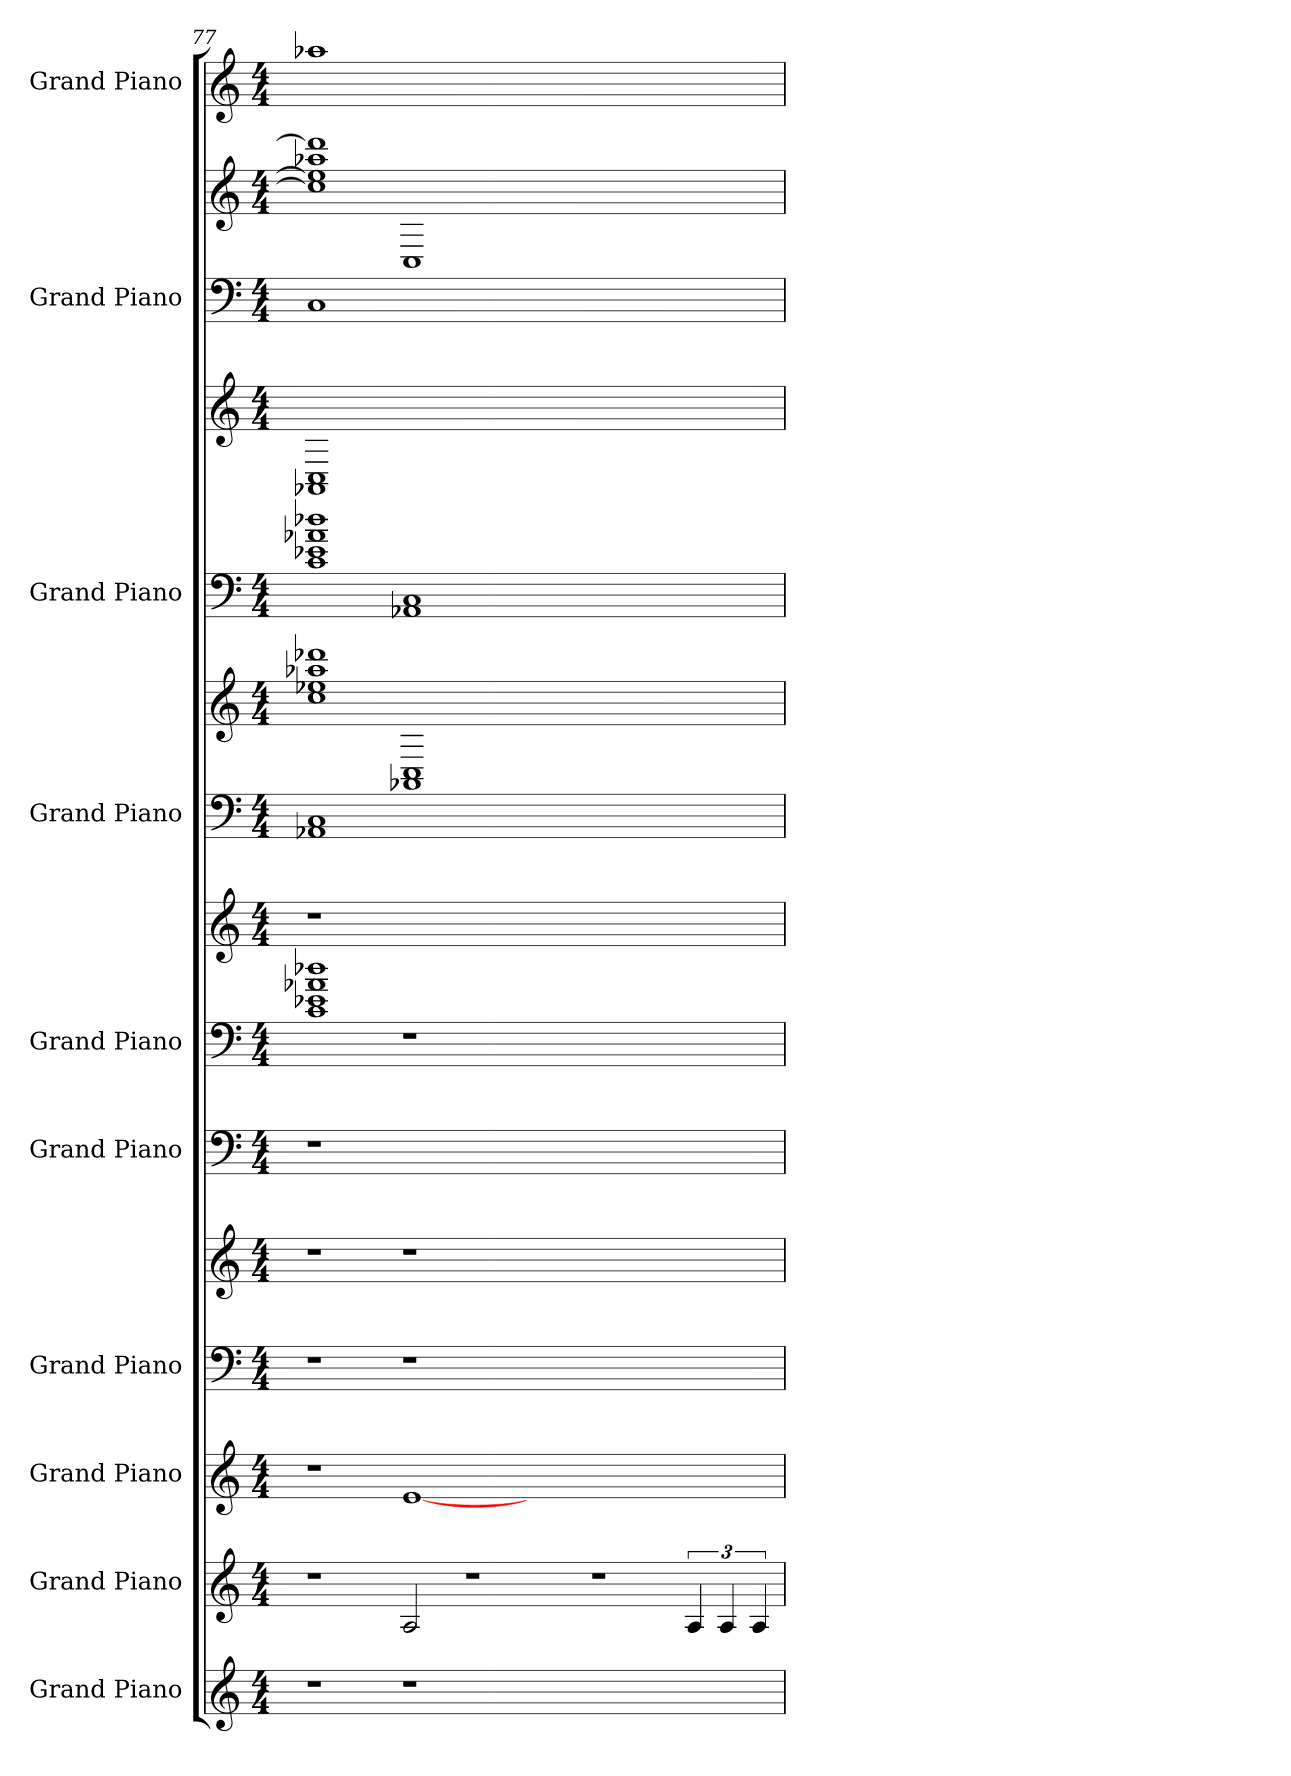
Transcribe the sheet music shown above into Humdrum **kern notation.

**kern	**kern	**kern	**kern	**kern	**kern	**kern	**kern	**kern	**kern	**kern	**kern	**kern	**kern	**kern
*part10	*part9	*part8	*part7	*part7	*part6	*part5	*part5	*part4	*part4	*part3	*part3	*part2	*part2	*part1
*staff15	*staff14	*staff13	*staff12	*staff11	*staff10	*staff9	*staff8	*staff7	*staff6	*staff5	*staff4	*staff3	*staff2	*staff1
*I"Grand Piano	*I"Grand Piano	*I"Grand Piano	*I"Grand Piano	*	*I"Grand Piano	*I"Grand Piano	*	*I"Grand Piano	*	*I"Grand Piano	*	*I"Grand Piano	*	*I"Grand Piano
*clefG2	*clefG2	*clefG2	*clefF4	*clefG2	*clefF4	*clefF4	*clefG2	*clefF4	*clefG2	*clefF4	*clefG2	*clefF4	*clefG2	*clefG2
*k[]	*k[]	*k[]	*k[]	*k[]	*k[]	*k[]	*k[]	*k[]	*k[]	*k[]	*k[]	*k[]	*k[]	*k[]
*C:	*C:	*C:	*C:	*C:	*C:	*C:	*C:	*C:	*C:	*C:	*C:	*C:	*C:	*C:
*M4/4	*M4/4	*M4/4	*M4/4	*M4/4	*M4/4	*M4/4	*M4/4	*M4/4	*M4/4	*M4/4	*M4/4	*M4/4	*M4/4	*M4/4
=77	=77	=77	=77	=77	=77	=77	=77	=77	=77	=77	=77	=77	=77	=77
1r	1r	1r	1r	1r	1r	1c 1e-X 1a-X 1dd-X	1r	1AA-X 1C	1cc 1ee-X 1aa-X 1ddd-X	1c 1e-X 1a-X 1dd-X	1AA-X 1C	1C	1cc] 1ee-] 1aa-X 1ddd-]	1aa-X
1r	2A	[1e	1r	1r	0.ryy	1r	0.ryy	0.ryy	1AA-X 1C	1AA-X 1C	0.ryy	0.ryy	1C	0.ryy
.	1r	.	.	.	.	.	.	.	.	.	.	.	.	.
0ryy	.	0ryy	0ryy	0ryy	.	0ryy	.	.	0ryy	0ryy	.	.	0ryy	.
.	1r	.	.	.	.	.	.	.	.	.	.	.	.	.
.	6A	.	.	.	.	.	.	.	.	.	.	.	.	.
.	6A	.	.	.	.	.	.	.	.	.	.	.	.	.
.	6A	.	.	.	.	.	.	.	.	.	.	.	.	.
=	=	=	=	=	=	=	=	=	=	=	=	=	=	=
*-	*-	*-	*-	*-	*-	*-	*-	*-	*-	*-	*-	*-	*-	*-
